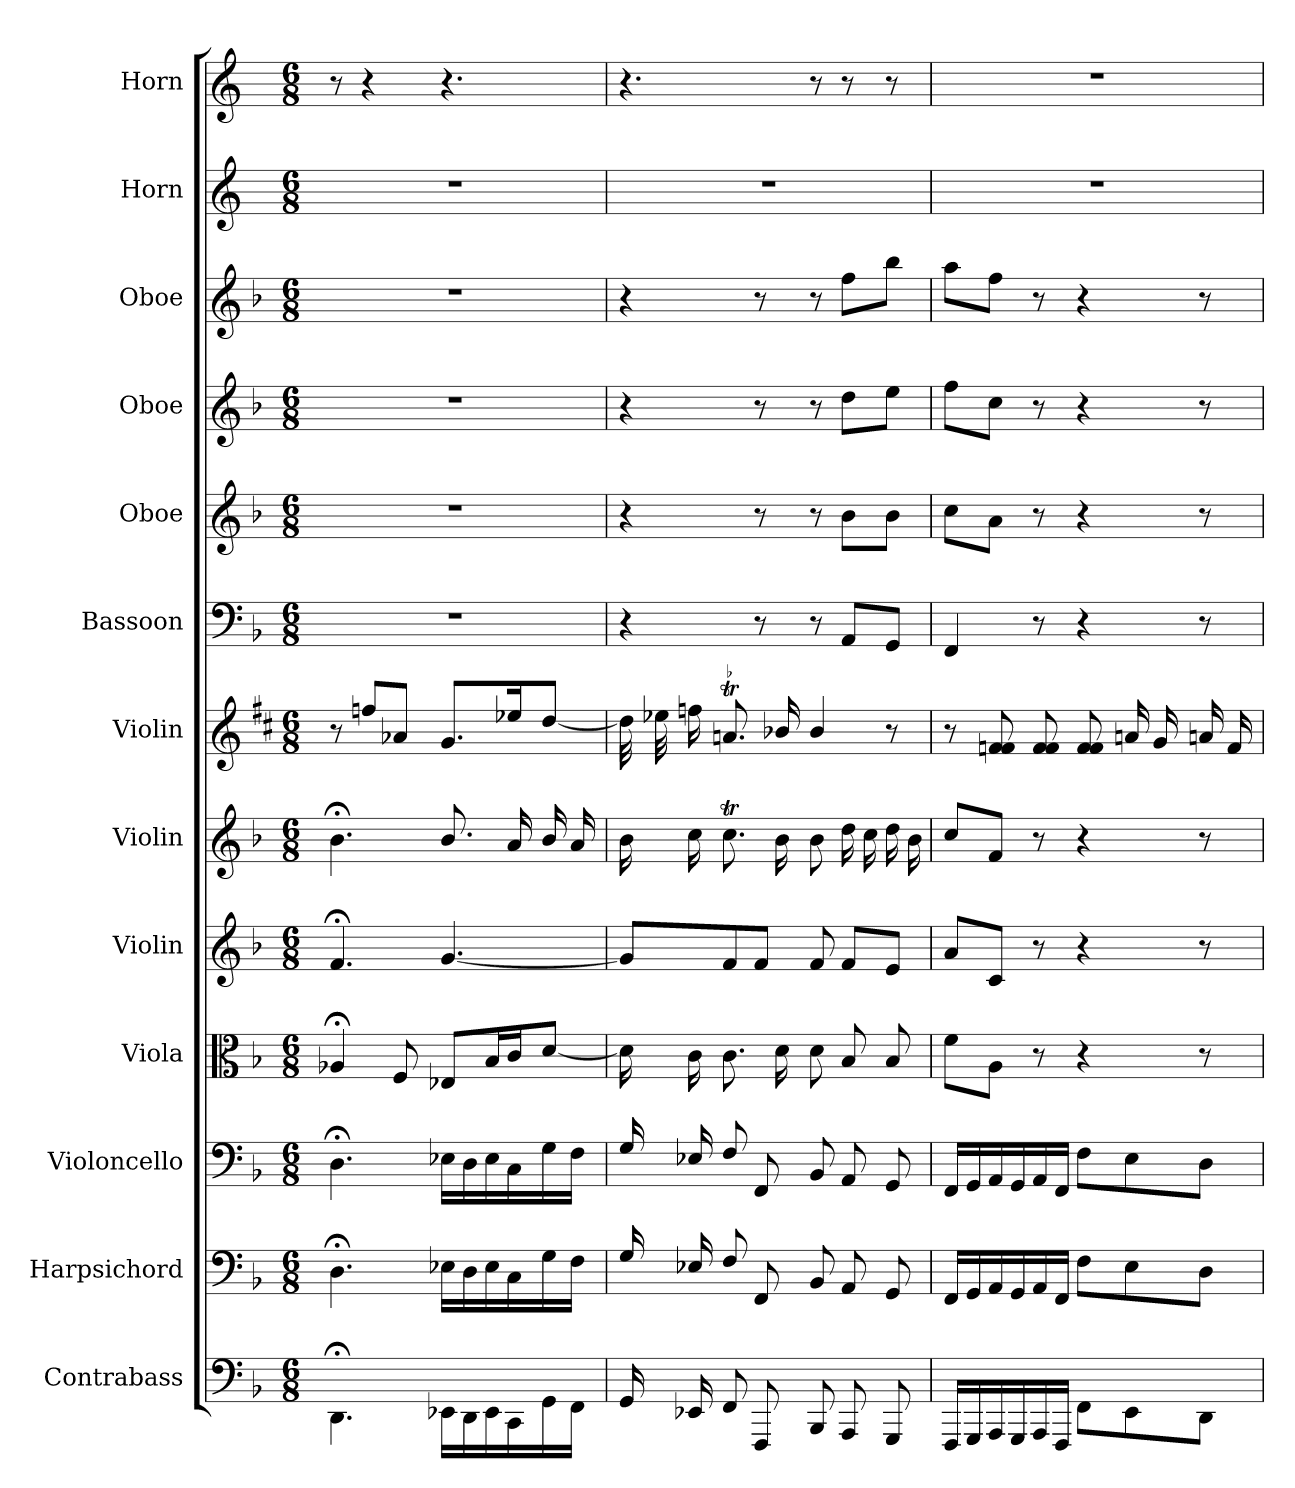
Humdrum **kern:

**kern	**kern	**kern	**kern	**kern	**kern	**kern	**kern	**kern	**kern	**kern	**kern	**kern
*part13	*part12	*part11	*part10	*part9	*part8	*part7	*part6	*part5	*part4	*part3	*part2	*part1
*staff13	*staff12	*staff11	*staff10	*staff9	*staff8	*staff7	*staff6	*staff5	*staff4	*staff3	*staff2	*staff1
*I"Contrabass	*I"Harpsichord	*I"Violoncello	*I"Viola	*I"Violin	*I"Violin	*I"Violin	*I"Bassoon	*I"Oboe	*I"Oboe	*I"Oboe	*I"Horn	*I"Horn
*I'Cb	*I'Hpschd	*I'Vc	*I'Vla	*I'Vln	*I'Vln	*I'Vln	*I'Bsn	*I'Ob	*I'Ob	*I'Ob	*I'Hn	*I'Hn
*clefF4	*clefF4	*clefF4	*clefC3	*clefG2	*clefG2	*clefG2	*clefF4	*clefG2	*clefG2	*clefG2	*clefG2	*clefG2
*ITrd7c12	*	*	*	*	*	*	*	*	*	*	*ITrd4c7	*ITrd4c7
*k[b-]	*k[b-]	*k[b-]	*k[b-]	*k[b-]	*k[b-]	*k[f#c#]	*k[b-]	*k[b-]	*k[b-]	*k[b-]	*k[b-]	*k[b-]
*F:	*F:	*F:	*F:	*F:	*F:	*D:	*F:	*F:	*F:	*F:	*F:	*F:
*M6/8	*M6/8	*M6/8	*M6/8	*M6/8	*M6/8	*M6/8	*M6/8	*M6/8	*M6/8	*M6/8	*M6/8	*M6/8
=	=	=	=	=	=	=	=	=	=	=	=	=
4.DDD;<\	4.D;<\	4.D;<\	4A-X;</	4.f;</	4.b-;<\	8r	2.r	2.r	2.r	2.r	2.r	8r
.	.	.	.	.	.	8ffn/L	.	.	.	.	.	4r
.	.	.	8F/	.	.	8a-X/J	.	.	.	.	.	.
16EEE-X\LL	16E-X\LL	16E-X\LL	8E-X/L	[4.g/	8.b-/	8.g/L	.	.	.	.	.	4.r
16DDD\	16D\	16D\	.	.	.	.	.	.	.	.	.	.
16EEE-\	16E-\	16E-\	16B-/L	.	.	.	.	.	.	.	.	.
16CCC\	16C\	16C\	16c/J	.	16a/	16ee-X/k	.	.	.	.	.	.
16GGG\	16G\	16G\	[8d/J	.	16b-/	[8dd/J	.	.	.	.	.	.
16FFF\JJ	16F\JJ	16F\JJ	.	.	16a/	.	.	.	.	.	.	.
=83	=83	=83	=83	=83	=83	=83	=83	=83	=83	=83	=83	=83
16GGG/	16G/	16G/	16d\]	8g/L]	16b-\	32dd\]	4r	4r	4r	4r	2.r	4.r
.	.	.	.	.	.	32ee-X\	.	.	.	.	.	.
16EEE-X/	16E-X/	16E-X/	16c\	.	16cc\	16ffn\	.	.	.	.	.	.
!	!	!	!	!	!	!LO:TR:acc=-	!	!	!	!	!	!
8FFF/	8F/	8F/	8.c\	8f/	8.ccT\	8.ant/	.	.	.	.	.	.
8FFFF/	8FF/	8FF/	.	8f/J	.	.	8r	8r	8r	8r	.	.
.	.	.	16d\	.	16b-\	16b-X/	.	.	.	.	.	.
8BBBB-/	8BB-/	8BB-/	8d\	8f/	8b-\	4b-/	8r	8r	8r	8r	.	8r
8AAAA/	8AA/	8AA/	8B-/	8f/L	16dd\	.	8AA/L	8b-\L	8dd\L	8ff\L	.	8r
.	.	.	.	.	16cc\	.	.	.	.	.	.	.
8GGGG/	8GG/	8GG/	8B-/	8e/J	16dd\	8r	8GG/J	8b-\J	8ee\J	8bb-\J	.	8r
.	.	.	.	.	16b-\	.	.	.	.	.	.	.
=	=	=	=	=	=	=	=	=	=	=	=	=
16FFFF/LL	16FF/LL	16FF/LL	8f\L	8a/L	8cc/L	8r	4FF/	8cc\L	8ff\L	8aa\L	2.r	2.r
16GGGG/	16GG/	16GG/	.	.	.	.	.	.	.	.	.	.
16AAAA/	16AA/	16AA/	8A\J	8c/J	8f/J	8fn/ 8f/	.	8a\J	8cc\J	8ff\J	.	.
16GGGG/	16GG/	16GG/	.	.	.	.	.	.	.	.	.	.
16AAAA/	16AA/	16AA/	8r	8r	8r	8f/ 8f/	8r	8r	8r	8r	.	.
16FFFF/JJ	16FF/JJ	16FF/JJ	.	.	.	.	.	.	.	.	.	.
8FFF\L	8F\L	8F\L	4r	4r	4r	8f/ 8f/	4r	4r	4r	4r	.	.
8EEE\	8E\	8E\	.	.	.	16an/	.	.	.	.	.	.
.	.	.	.	.	.	16g/	.	.	.	.	.	.
8DDD\J	8D\J	8D\J	8r	8r	8r	16an/	8r	8r	8r	8r	.	.
.	.	.	.	.	.	16f/	.	.	.	.	.	.
=	=	=	=	=	=	=	=	=	=	=	=	=
*-	*-	*-	*-	*-	*-	*-	*-	*-	*-	*-	*-	*-
